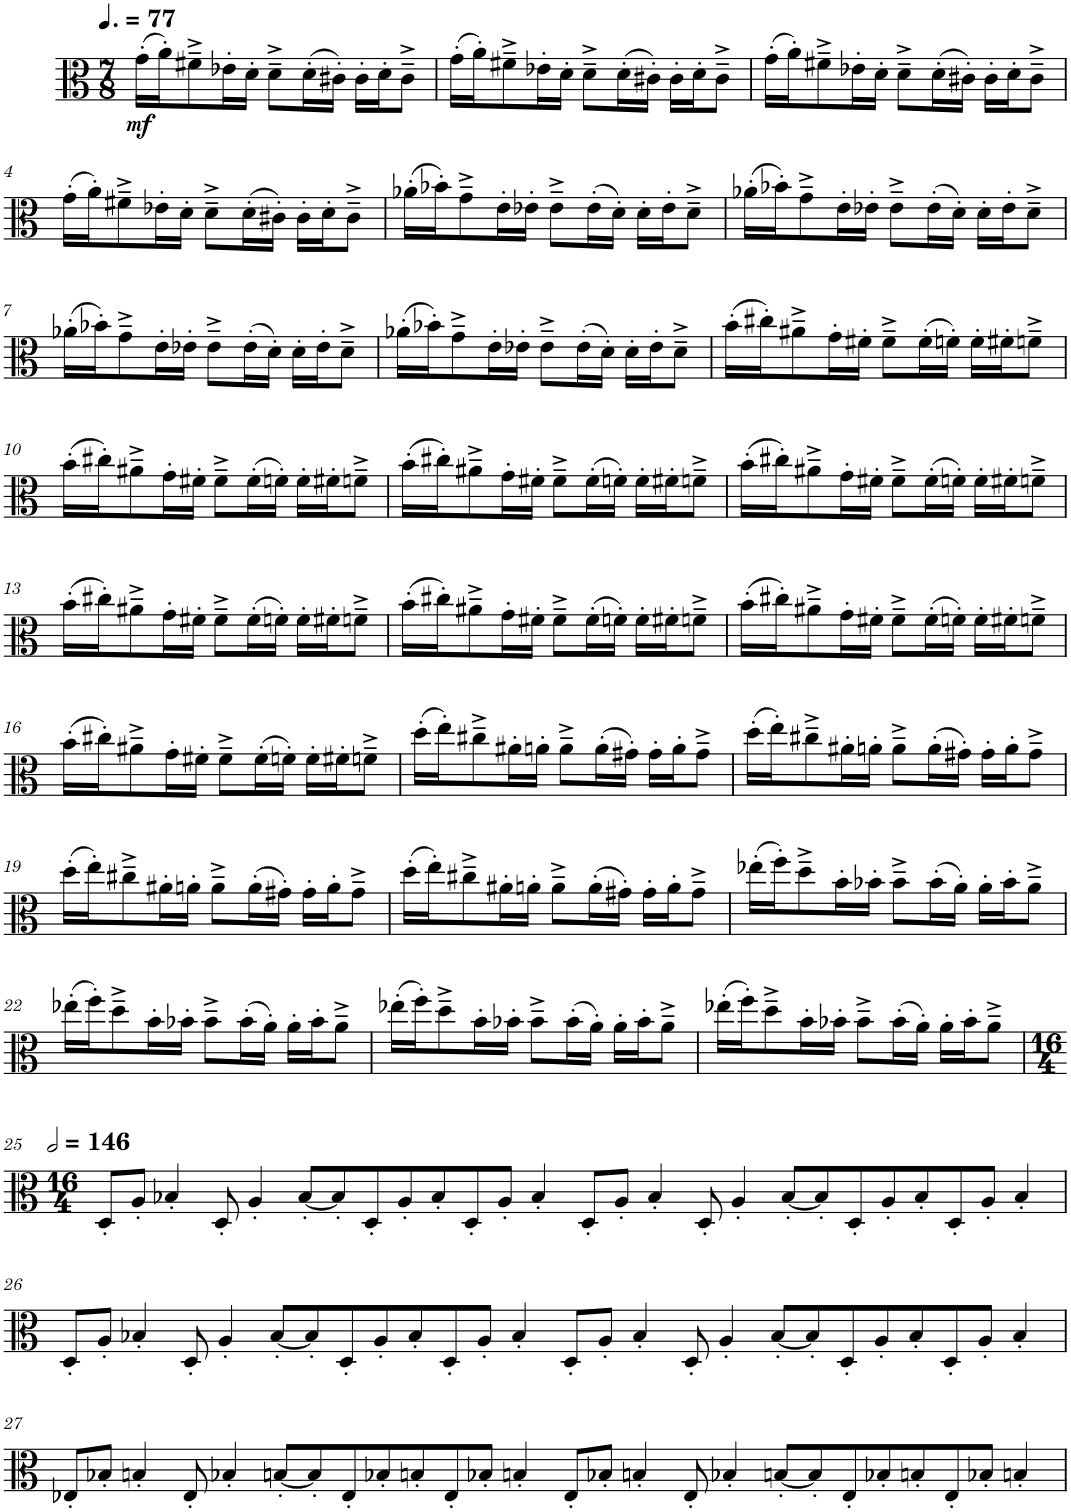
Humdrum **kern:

**kern	**dynam
*part1	*part1
*staff1	*staff1
*I"Viola	*
*I'Vla.	*
*clefC3	*
*k[]	*
*M7/8	*
*MM115	*
=1	=1
!	!LO:DY:b
(16g'\LL	mf
16a'\J)	.
8f#X~^\	.
16e-X'\L	.
16d'\JJ	.
8d~^\L	.
(16d'\L	.
16c#X'\JJ)	.
16c#'\LL	.
16d'\J	.
8c#~^\J	.
=2	=2
(16g'\LL	.
16a'\J)	.
8f#X~^\	.
16e-X'\L	.
16d'\JJ	.
8d~^\L	.
(16d'\L	.
16c#X'\JJ)	.
16c#'\LL	.
16d'\J	.
8c#~^\J	.
=3	=3
(16g'\LL	.
16a'\J)	.
8f#X~^\	.
16e-X'\L	.
16d'\JJ	.
8d~^\L	.
(16d'\L	.
16c#X'\JJ)	.
16c#'\LL	.
16d'\J	.
8c#~^\J	.
!!LO:LB:g=z
=4	=4
(16g'\LL	.
16a'\J)	.
8f#X~^\	.
16e-X'\L	.
16d'\JJ	.
8d~^\L	.
(16d'\L	.
16c#X'\JJ)	.
16c#'\LL	.
16d'\J	.
8c#~^\J	.
=5	=5
(16a-X'\LL	.
16b-X'\J)	.
8g~^\	.
16e'\L	.
16e-X'\JJ	.
8e-~^\L	.
(16e-'\L	.
16d'\JJ)	.
16d'\LL	.
16e-'\J	.
8d~^\J	.
=6	=6
(16a-X'\LL	.
16b-X'\J)	.
8g~^\	.
16e'\L	.
16e-X'\JJ	.
8e-~^\L	.
(16e-'\L	.
16d'\JJ)	.
16d'\LL	.
16e-'\J	.
8d~^\J	.
!!LO:LB:g=z
=7	=7
(16a-X'\LL	.
16b-X'\J)	.
8g~^\	.
16e'\L	.
16e-X'\JJ	.
8e-~^\L	.
(16e-'\L	.
16d'\JJ)	.
16d'\LL	.
16e-'\J	.
8d~^\J	.
=8	=8
(16a-X'\LL	.
16b-X'\J)	.
8g~^\	.
16e'\L	.
16e-X'\JJ	.
8e-~^\L	.
(16e-'\L	.
16d'\JJ)	.
16d'\LL	.
16e-'\J	.
8d~^\J	.
=9	=9
(16b'\LL	.
16cc#X'\J)	.
8a#X~^\	.
16g'\L	.
16f#X'\JJ	.
8f#~^\L	.
(16f#'\L	.
16fn'\JJ)	.
16f'\LL	.
16f#X'\J	.
8fn~^\J	.
!!LO:LB:g=z
=10	=10
(16b'\LL	.
16cc#X'\J)	.
8a#X~^\	.
16g'\L	.
16f#X'\JJ	.
8f#~^\L	.
(16f#'\L	.
16fn'\JJ)	.
16f'\LL	.
16f#X'\J	.
8fn~^\J	.
=11	=11
(16b'\LL	.
16cc#X'\J)	.
8a#X~^\	.
16g'\L	.
16f#X'\JJ	.
8f#~^\L	.
(16f#'\L	.
16fn'\JJ)	.
16f'\LL	.
16f#X'\J	.
8fn~^\J	.
=12	=12
(16b'\LL	.
16cc#X'\J)	.
8a#X~^\	.
16g'\L	.
16f#X'\JJ	.
8f#~^\L	.
(16f#'\L	.
16fn'\JJ)	.
16f'\LL	.
16f#X'\J	.
8fn~^\J	.
!!LO:LB:g=z
=13	=13
(16b'\LL	.
16cc#X'\J)	.
8a#X~^\	.
16g'\L	.
16f#X'\JJ	.
8f#~^\L	.
(16f#'\L	.
16fn'\JJ)	.
16f'\LL	.
16f#X'\J	.
8fn~^\J	.
=14	=14
(16b'\LL	.
16cc#X'\J)	.
8a#X~^\	.
16g'\L	.
16f#X'\JJ	.
8f#~^\L	.
(16f#'\L	.
16fn'\JJ)	.
16f'\LL	.
16f#X'\J	.
8fn~^\J	.
=15	=15
(16b'\LL	.
16cc#X'\J)	.
8a#X~^\	.
16g'\L	.
16f#X'\JJ	.
8f#~^\L	.
(16f#'\L	.
16fn'\JJ)	.
16f'\LL	.
16f#X'\J	.
8fn~^\J	.
!!LO:LB:g=z
=16	=16
(16b'\LL	.
16cc#X'\J)	.
8a#X~^\	.
16g'\L	.
16f#X'\JJ	.
8f#~^\L	.
(16f#'\L	.
16fn'\JJ)	.
16f'\LL	.
16f#X'\J	.
8fn~^\J	.
=17	=17
(16dd'\LL	.
16ee'\J)	.
8cc#X~^\	.
16a#X'\L	.
16an'\JJ	.
8a~^\L	.
(16a'\L	.
16g#X'\JJ)	.
16g#'\LL	.
16a'\J	.
8g#~^\J	.
=18	=18
(16dd'\LL	.
16ee'\J)	.
8cc#X~^\	.
16a#X'\L	.
16an'\JJ	.
8a~^\L	.
(16a'\L	.
16g#X'\JJ)	.
16g#'\LL	.
16a'\J	.
8g#~^\J	.
!!LO:LB:g=z
=19	=19
(16dd'\LL	.
16ee'\J)	.
8cc#X~^\	.
16a#X'\L	.
16an'\JJ	.
8a~^\L	.
(16a'\L	.
16g#X'\JJ)	.
16g#'\LL	.
16a'\J	.
8g#~^\J	.
=20	=20
(16dd'\LL	.
16ee'\J)	.
8cc#X~^\	.
16a#X'\L	.
16an'\JJ	.
8a~^\L	.
(16a'\L	.
16g#X'\JJ)	.
16g#'\LL	.
16a'\J	.
8g#~^\J	.
=21	=21
(16ee-X'\LL	.
16ff'\J)	.
8dd~^\	.
16b'\L	.
16b-X'\JJ	.
8b-~^\L	.
(16b-'\L	.
16a'\JJ)	.
16a'\LL	.
16b-'\J	.
8a~^\J	.
!!LO:LB:g=z
=22	=22
(16ee-X'\LL	.
16ff'\J)	.
8dd~^\	.
16b'\L	.
16b-X'\JJ	.
8b-~^\L	.
(16b-'\L	.
16a'\JJ)	.
16a'\LL	.
16b-'\J	.
8a~^\J	.
=23	=23
(16ee-X'\LL	.
16ff'\J)	.
8dd~^\	.
16b'\L	.
16b-X'\JJ	.
8b-~^\L	.
(16b-'\L	.
16a'\JJ)	.
16a'\LL	.
16b-'\J	.
8a~^\J	.
=24	=24
(16ee-X'\LL	.
16ff'\J)	.
8dd~^\	.
16b'\L	.
16b-X'\JJ	.
8b-~^\L	.
(16b-'\L	.
16a'\JJ)	.
16a'\LL	.
16b-'\J	.
8a~^\J	.
!!LO:LB:g=z
=25	=25
*M16/4	*
*MM292	*
8D'/L	.
8A'/J	.
4B-X'/	.
8D'/	.
4A'/	.
[8B-'/L	.
8B-'/]	.
8D'/	.
8A'/	.
8B-'/	.
8D'/	.
8A'/J	.
4B-'/	.
8D'/L	.
8A'/J	.
4B-'/	.
8D'/	.
4A'/	.
[8B-'/L	.
8B-'/]	.
8D'/	.
8A'/	.
8B-'/	.
8D'/	.
8A'/J	.
4B-'/	.
!!LO:LB:g=z
=26	=26
8D'/L	.
8A'/J	.
4B-X'/	.
8D'/	.
4A'/	.
[8B-'/L	.
8B-'/]	.
8D'/	.
8A'/	.
8B-'/	.
8D'/	.
8A'/J	.
4B-'/	.
8D'/L	.
8A'/J	.
4B-'/	.
8D'/	.
4A'/	.
[8B-'/L	.
8B-'/]	.
8D'/	.
8A'/	.
8B-'/	.
8D'/	.
8A'/J	.
4B-'/	.
!!LO:LB:g=z
=27	=27
8E-X'/L	.
8B-X'/J	.
4Bn'/	.
8E-'/	.
4B-X'/	.
[8Bn'/L	.
8B'/]	.
8E-'/	.
8B-X'/	.
8Bn'/	.
8E-'/	.
8B-X'/J	.
4Bn'/	.
8E-'/L	.
8B-X'/J	.
4Bn'/	.
8E-'/	.
4B-X'/	.
[8Bn'/L	.
8B'/]	.
8E-'/	.
8B-X'/	.
8Bn'/	.
8E-'/	.
8B-X'/J	.
4Bn'/	.
=	=
*-	*-
